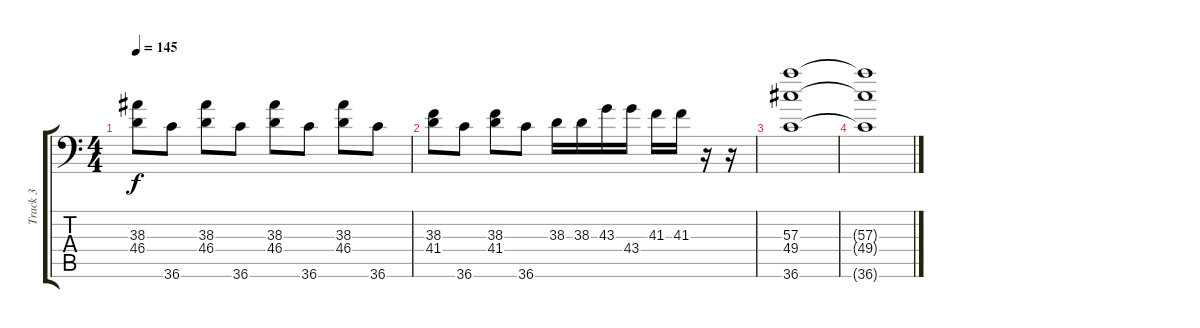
\track ("Track 3" "Track 3") {instrument acousticgrandpiano}
\staff {score tabs}
\tuning (C-1 C-1 C-1 C-1 C-1 C-1) {hide}
\ts (4 4)
\tempo 145
\clef f4
\ks c
(38.3 46.4).8{dy f} 36.6.8 (38.3 46.4).8 36.6.8 (38.3 46.4).8 36.6.8 (38.3 46.4).8 36.6.8 |
(38.3 41.4).8 36.6.8 (38.3 41.4).8 36.6.8 38.3.16 38.3.16 43.3.16 43.4.16 41.3.16 41.3.16 r.16 r.16 |
(57.3 49.4 36.6).1 |
(57.3{t} 49.4{t} 36.6{t}).1
